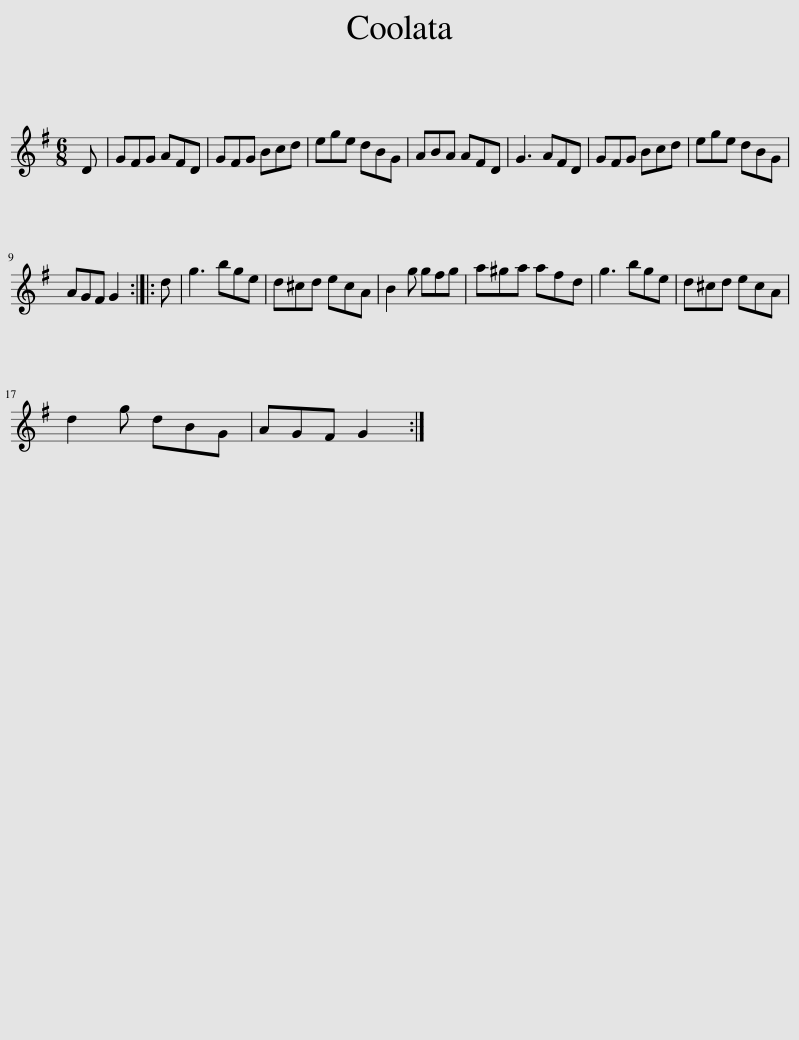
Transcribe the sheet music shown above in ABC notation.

X:1
L:1/8
M:6/8
I:linebreak $
K:G
V:1 treble
V:1
 D | GFG AFD | GFG Bcd | ege dBG | ABA AFD | %5
 G3 AFD | GFG Bcd | ege dBG |$ AGF G2 :: d | %10
 g3 bge | d^cd ecA | B2 g gfg | a^ga afd | g3 bge | %15
 d^cd ecA |$ d2 g dBG | AGF G2 :| %18
